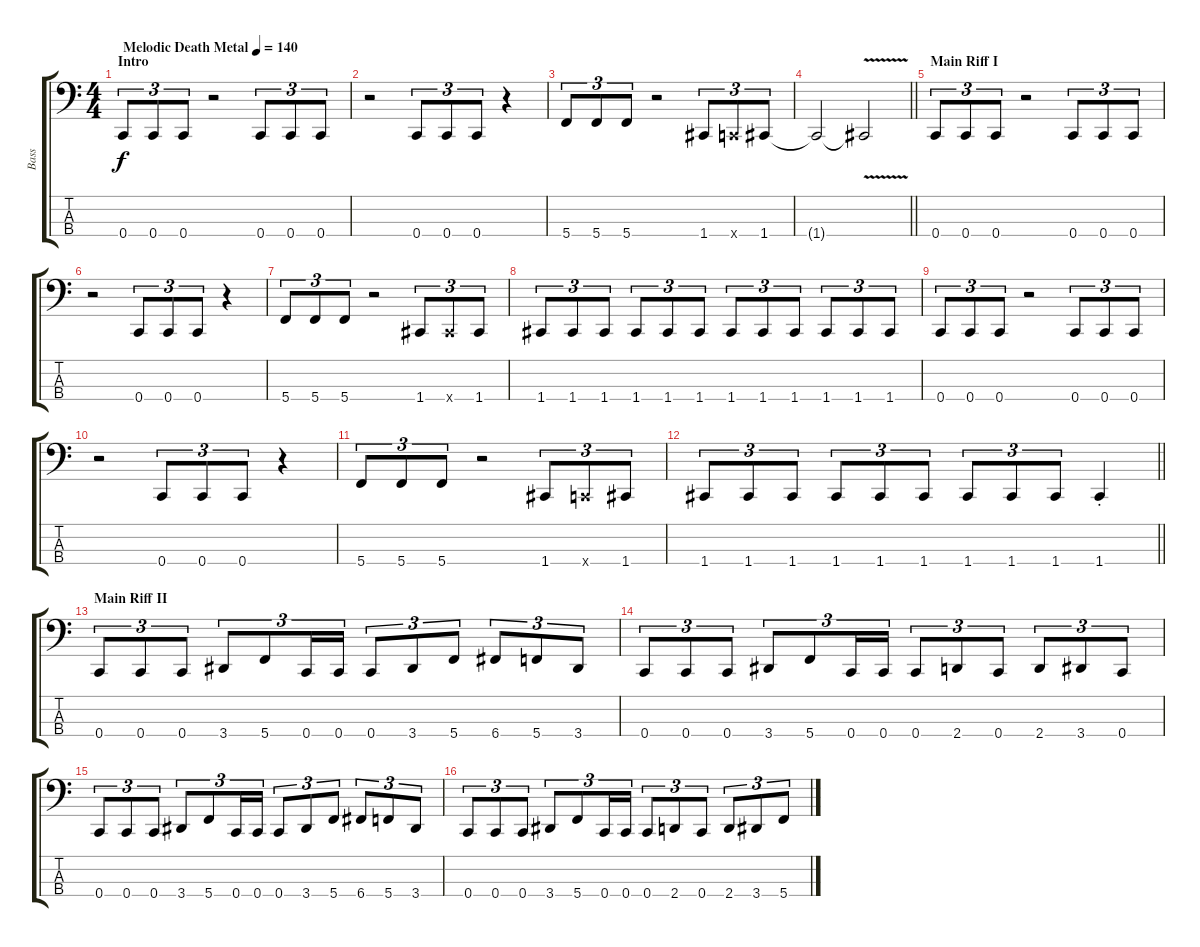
\track ("Bass" "Bass") {instrument electricbasspick}
\staff {score tabs}
\tuning (F2 C2 G1 C1) {hide}
\ts (4 4)
\section ("" "Intro")
\tempo (140 "Melodic Death Metal")
\clef f4
\ks c
0.4.8{tu (3 2) dy f volume 16 balance 8 instrument electricbasspick} 0.4.8{tu (3 2)} 0.4.8{tu (3 2)} r.2 0.4.8{tu (3 2)} 0.4.8{tu (3 2)} 0.4.8{tu (3 2)} |
r.2 0.4.8{tu (3 2)} 0.4.8{tu (3 2)} 0.4.8{tu (3 2)} r.4 |
5.4.8{tu (3 2)} 5.4.8{tu (3 2)} 5.4.8{tu (3 2)} r.2 1.4.8{tu (3 2)} 0.4{x}.8{tu (3 2)} 1.4.8{tu (3 2)} |
\barLineRight lightlight
1.4{t}.2 1.4{v t}.2 |
\section ("" "Main Riff I")
0.4.8{tu (3 2) volume 16 balance 8 instrument electricbasspick} 0.4.8{tu (3 2)} 0.4.8{tu (3 2)} r.2 0.4.8{tu (3 2)} 0.4.8{tu (3 2)} 0.4.8{tu (3 2)} |
r.2 0.4.8{tu (3 2)} 0.4.8{tu (3 2)} 0.4.8{tu (3 2)} r.4 |
5.4.8{tu (3 2)} 5.4.8{tu (3 2)} 5.4.8{tu (3 2)} r.2 1.4.8{tu (3 2)} 1.4{x}.8{tu (3 2)} 1.4.8{tu (3 2)} |
1.4.8{tu (3 2)} 1.4.8{tu (3 2)} 1.4.8{tu (3 2)} 1.4.8{tu (3 2)} 1.4.8{tu (3 2)} 1.4.8{tu (3 2)} 1.4.8{tu (3 2)} 1.4.8{tu (3 2)} 1.4.8{tu (3 2)} 1.4.8{tu (3 2)} 1.4.8{tu (3 2)} 1.4.8{tu (3 2)} |
0.4.8{tu (3 2)} 0.4.8{tu (3 2)} 0.4.8{tu (3 2)} r.2 0.4.8{tu (3 2)} 0.4.8{tu (3 2)} 0.4.8{tu (3 2)} |
r.2 0.4.8{tu (3 2)} 0.4.8{tu (3 2)} 0.4.8{tu (3 2)} r.4 |
5.4.8{tu (3 2)} 5.4.8{tu (3 2)} 5.4.8{tu (3 2)} r.2 1.4.8{tu (3 2)} 0.4{x}.8{tu (3 2)} 1.4.8{tu (3 2)} |
\barLineRight lightlight
1.4.8{tu (3 2)} 1.4.8{tu (3 2)} 1.4.8{tu (3 2)} 1.4.8{tu (3 2)} 1.4.8{tu (3 2)} 1.4.8{tu (3 2)} 1.4.8{tu (3 2)} 1.4.8{tu (3 2)} 1.4.8{tu (3 2)} 1.4{st}.4 |
\section ("" "Main Riff II")
0.4.8{tu (3 2)} 0.4.8{tu (3 2)} 0.4.8{tu (3 2)} 3.4.8{tu (3 2)} 5.4.8{tu (3 2)} 0.4.16{tu (3 2)} 0.4.16{tu (3 2)} 0.4.8{tu (3 2)} 3.4.8{tu (3 2)} 5.4.8{tu (3 2)} 6.4.8{tu (3 2)} 5.4.8{tu (3 2)} 3.4.8{tu (3 2)} |
0.4.8{tu (3 2)} 0.4.8{tu (3 2)} 0.4.8{tu (3 2)} 3.4.8{tu (3 2)} 5.4.8{tu (3 2)} 0.4.16{tu (3 2)} 0.4.16{tu (3 2)} 0.4.8{tu (3 2)} 2.4.8{tu (3 2)} 0.4.8{tu (3 2)} 2.4.8{tu (3 2)} 3.4.8{tu (3 2)} 0.4.8{tu (3 2)} |
0.4.8{tu (3 2)} 0.4.8{tu (3 2)} 0.4.8{tu (3 2)} 3.4.8{tu (3 2)} 5.4.8{tu (3 2)} 0.4.16{tu (3 2)} 0.4.16{tu (3 2)} 0.4.8{tu (3 2)} 3.4.8{tu (3 2)} 5.4.8{tu (3 2)} 6.4.8{tu (3 2)} 5.4.8{tu (3 2)} 3.4.8{tu (3 2)} |
0.4.8{tu (3 2)} 0.4.8{tu (3 2)} 0.4.8{tu (3 2)} 3.4.8{tu (3 2)} 5.4.8{tu (3 2)} 0.4.16{tu (3 2)} 0.4.16{tu (3 2)} 0.4.8{tu (3 2)} 2.4.8{tu (3 2)} 0.4.8{tu (3 2)} 2.4.8{tu (3 2)} 3.4.8{tu (3 2)} 5.4.8{tu (3 2)}
